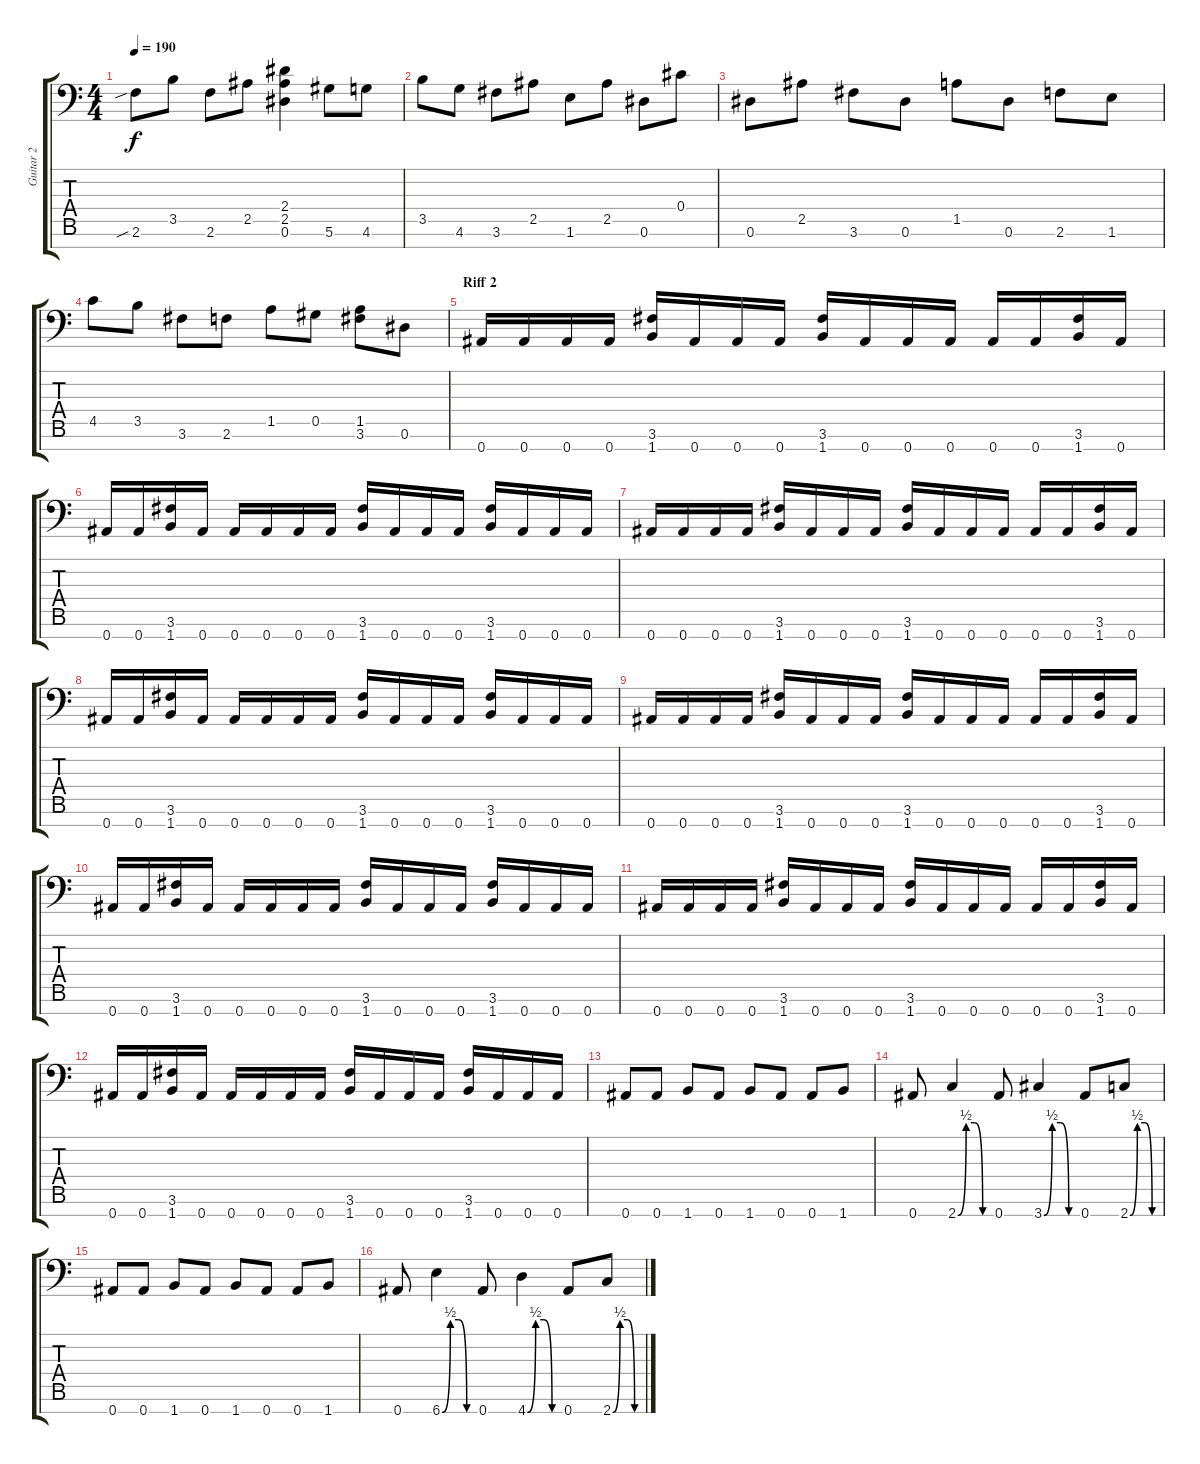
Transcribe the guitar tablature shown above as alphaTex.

\track ("Guitar 2" "Guitar 2") {instrument acousticguitarsteel}
\staff {score tabs}
\tuning (Eb4 Bb3 Gb3 Db3 Ab2 Eb2 Bb1) {hide}
\ts (4 4)
\tempo 190
\clef f4
\ks c
2.6{sib}.8{dy f} 3.5.8 2.6.8 2.5.8 (2.4 2.5 0.6).4 5.6.8 4.6.8 |
3.5.8 4.6.8 3.6.8 2.5.8 1.6.8 2.5.8 0.6.8 0.4.8 |
0.6.8 2.5.8 3.6.8 0.6.8 1.5.8 0.6.8 2.6.8 1.6.8 |
4.5.8 3.5.8 3.6.8 2.6.8 1.5.8 0.5.8 (1.5 3.6).8 0.6.8 |
\section ("" "Riff 2")
0.7.16 0.7.16 0.7.16 0.7.16 (3.6 1.7).16 0.7.16 0.7.16 0.7.16 (3.6 1.7).16 0.7.16 0.7.16 0.7.16 0.7.16 0.7.16 (3.6 1.7).16 0.7.16 |
0.7.16 0.7.16 (3.6 1.7).16 0.7.16 0.7.16 0.7.16 0.7.16 0.7.16 (3.6 1.7).16 0.7.16 0.7.16 0.7.16 (3.6 1.7).16 0.7.16 0.7.16 0.7.16 |
0.7.16 0.7.16 0.7.16 0.7.16 (3.6 1.7).16 0.7.16 0.7.16 0.7.16 (3.6 1.7).16 0.7.16 0.7.16 0.7.16 0.7.16 0.7.16 (3.6 1.7).16 0.7.16 |
0.7.16 0.7.16 (3.6 1.7).16 0.7.16 0.7.16 0.7.16 0.7.16 0.7.16 (3.6 1.7).16 0.7.16 0.7.16 0.7.16 (3.6 1.7).16 0.7.16 0.7.16 0.7.16 |
0.7.16 0.7.16 0.7.16 0.7.16 (3.6 1.7).16 0.7.16 0.7.16 0.7.16 (3.6 1.7).16 0.7.16 0.7.16 0.7.16 0.7.16 0.7.16 (3.6 1.7).16 0.7.16 |
0.7.16 0.7.16 (3.6 1.7).16 0.7.16 0.7.16 0.7.16 0.7.16 0.7.16 (3.6 1.7).16 0.7.16 0.7.16 0.7.16 (3.6 1.7).16 0.7.16 0.7.16 0.7.16 |
0.7.16 0.7.16 0.7.16 0.7.16 (3.6 1.7).16 0.7.16 0.7.16 0.7.16 (3.6 1.7).16 0.7.16 0.7.16 0.7.16 0.7.16 0.7.16 (3.6 1.7).16 0.7.16 |
0.7.16 0.7.16 (3.6 1.7).16 0.7.16 0.7.16 0.7.16 0.7.16 0.7.16 (3.6 1.7).16 0.7.16 0.7.16 0.7.16 (3.6 1.7).16 0.7.16 0.7.16 0.7.16 |
0.7.8 0.7.8 1.7.8 0.7.8 1.7.8 0.7.8 0.7.8 1.7.8 |
0.7.8 2.7{be (custom 0 0 15 2 30 2 45 0 60 0)}.4 0.7.8 3.7{be (custom 0 0 15 2 30 2 45 0 60 0)}.4 0.7.8 2.7{be (custom 0 0 15 2 30 2 45 0 60 0)}.8 |
0.7.8 0.7.8 1.7.8 0.7.8 1.7.8 0.7.8 0.7.8 1.7.8 |
0.7.8 6.7{be (custom 0 0 15 2 30 2 45 0 60 0)}.4 0.7.8 4.7{be (custom 0 0 15 2 30 2 45 0 60 0)}.4 0.7.8 2.7{be (custom 0 0 15 2 30 2 45 0 60 0)}.8
